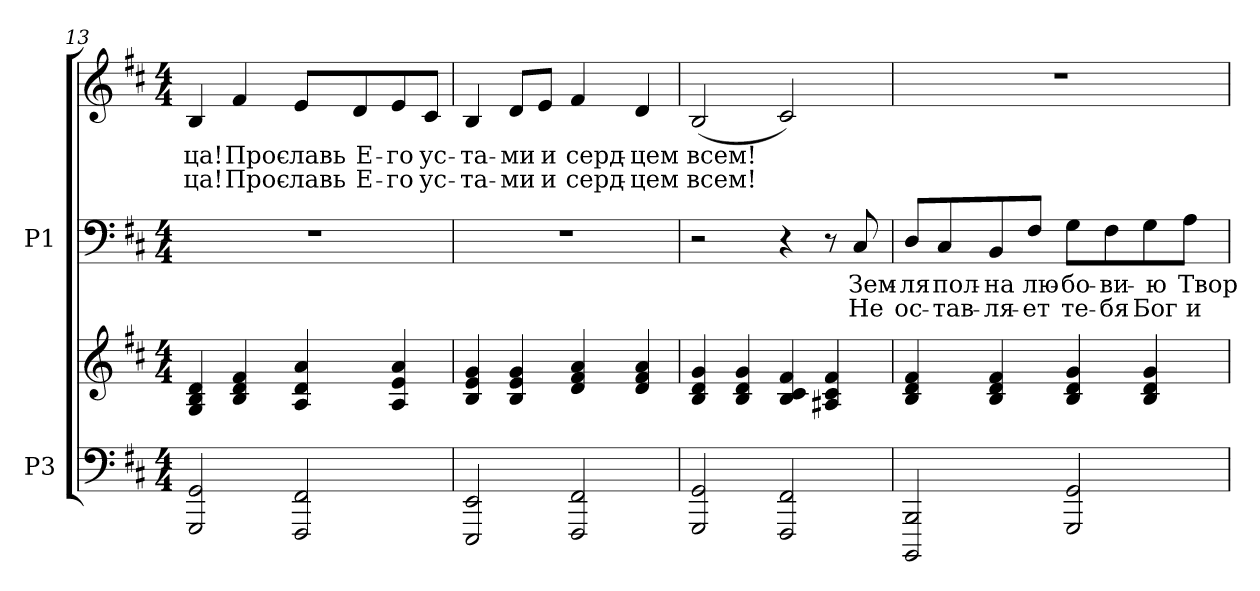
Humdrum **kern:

**kern	**kern	**kern	**text	**text	**kern	**text	**text
*part2	*part2	*part1	*part1	*part1	*part1	*part1	*part1
*staff4	*staff3	*staff2	*staff2	*staff2	*staff1	*staff1	*staff1
*I"P3	*	*I"P1	*	*	*	*	*
*clefF4	*clefG2	*clefF4	*	*	*clefG2	*	*
*k[f#c#]	*k[f#c#]	*k[f#c#]	*	*	*k[f#c#]	*	*
*b:	*b:	*b:	*	*	*b:	*	*
*M4/4	*M4/4	*M4/4	*	*	*M4/4	*	*
=13	=13	=13	=13	=13	=13	=13	=13
!	!	!	!	!	!	!LO:LY:b:color=#000000	!LO:LY:b:color=#000000
2GGGi/ 2GGi	4Gi/ 4Bi 4di	1r	.	.	4Bi/	-ца!	-ца!
!	!	!	!	!	!	!LO:LY:b:color=#000000	!LO:LY:b:color=#000000
.	4Bi/ 4di 4f#i	.	.	.	4f#i/	Прос-	Прос-
!	!	!	!	!	!	!LO:LY:b:color=#000000	!LO:LY:b:color=#000000
2FFF#i/ 2FF#i	4Ai/ 4di 4ai	.	.	.	8ei/L	-лавь	-лавь
!	!	!	!	!	!	!LO:LY:b:color=#000000	!LO:LY:b:color=#000000
.	.	.	.	.	8di/	Е-	Е-
!	!	!	!	!	!	!LO:LY:b:color=#000000	!LO:LY:b:color=#000000
.	4Ai/ 4ei 4ai	.	.	.	8ei/	-го	-го
!	!	!	!	!	!	!LO:LY:b:color=#000000	!LO:LY:b:color=#000000
.	.	.	.	.	8c#i/J	ус-	ус-
=14	=14	=14	=14	=14	=14	=14	=14
!	!	!	!	!	!	!LO:LY:b:color=#000000	!LO:LY:b:color=#000000
2EEEi/ 2EEi	4Bi/ 4ei 4gi	1r	.	.	4Bi/	-та-	-та-
!	!	!	!	!	!	!LO:LY:b:color=#000000	!LO:LY:b:color=#000000
.	4Bi/ 4ei 4gi	.	.	.	8di/L	-ми	-ми
!	!	!	!	!	!	!LO:LY:b:color=#000000	!LO:LY:b:color=#000000
.	.	.	.	.	8ei/J	и	и
!	!	!	!	!	!	!LO:LY:b:color=#000000	!LO:LY:b:color=#000000
2FFF#i/ 2FF#i	4di/ 4f#i 4ai	.	.	.	4f#i/	серд-	серд-
!	!	!	!	!	!	!LO:LY:b:color=#000000	!LO:LY:b:color=#000000
.	4di/ 4f#i 4ai	.	.	.	4di/	-цем	-цем
!!LO:LB:g=z
=15	=15	=15	=15	=15	=15	=15	=15
!	!	!	!	!	!	!LO:LY:b:color=#000000	!LO:LY:b:color=#000000
2GGGi/ 2GGi	4Bi/ 4di 4gi	2r	.	.	(2Bi/	всем!	всем!
.	4Bi/ 4di 4gi	.	.	.	.	.	.
2FFF#i/ 2FF#i	4Bi/ 4c#i 4f#i	4r	.	.	2c#i/)	.	.
.	4A#Xi/ 4c#i 4f#i	8r	.	.	.	.	.
!	!	!	!LO:LY:a:color=#000000	!LO:LY:a:color=#000000	!	!	!
.	.	8C#i/	Зем-	Не	.	.	.
=16	=16	=16	=16	=16	=16	=16	=16
!	!	!	!LO:LY:a:color=#000000	!LO:LY:a:color=#000000	!	!	!
2BBBBi/ 2BBBi	4Bi/ 4di 4f#i	8Di/L	-ля	ос-	1r	.	.
!	!	!	!LO:LY:a:color=#000000	!LO:LY:a:color=#000000	!	!	!
.	.	8C#i/	пол-	-тав-	.	.	.
!	!	!	!LO:LY:a:color=#000000	!LO:LY:a:color=#000000	!	!	!
.	4Bi/ 4di 4f#i	8BBi/	-на	-ля-	.	.	.
!	!	!	!LO:LY:a:color=#000000	!LO:LY:a:color=#000000	!	!	!
.	.	8F#i/J	лю-	-ет	.	.	.
!	!	!	!LO:LY:a:color=#000000	!LO:LY:a:color=#000000	!	!	!
2GGGi/ 2GGi	4Bi/ 4di 4gi	8Gi\L	-бо-	те-	.	.	.
!	!	!	!LO:LY:a:color=#000000	!LO:LY:a:color=#000000	!	!	!
.	.	8F#i\	-ви-	-бя	.	.	.
!	!	!	!LO:LY:a:color=#000000	!LO:LY:a:color=#000000	!	!	!
.	4Bi/ 4di 4gi	8Gi\	-ю	Бог	.	.	.
!	!	!	!LO:LY:a:color=#000000	!LO:LY:a:color=#000000	!	!	!
.	.	8Ai\J	Твор-	и	.	.	.
=	=	=	=	=	=	=	=
*-	*-	*-	*-	*-	*-	*-	*-
